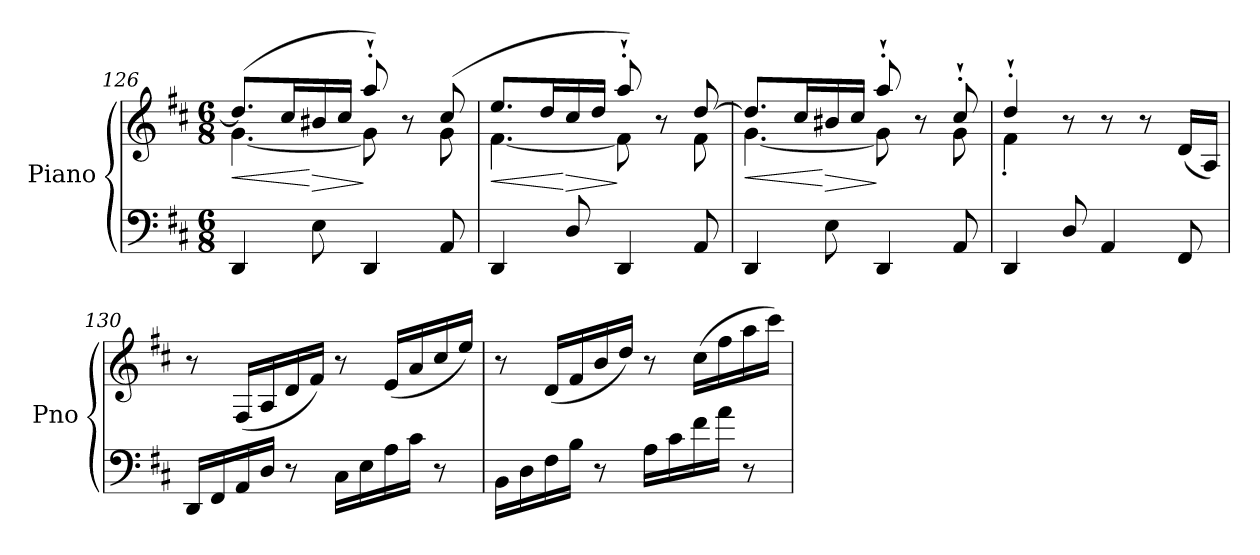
**kern	**kern	**dynam
*part1	*part1	*part1
*staff2	*staff1	*staff1/2
*I"Piano	*	*
*I'Pno	*	*
*clefF4	*clefG2	*
*k[f#c#]	*k[f#c#]	*
*M6/8	*M6/8	*
=126	=126	=126
!	!	!LO:HP:b
*	*^	*
4DD/	(8.dd/L]	[4.g\	<
.	16cc#/L	.	.
!	!	!	!LO:HP:n=1:b
8E\	16b#X/	.	[ >
.	16cc#/JJ	.	.
4DD/	8aa'`/)	8g\]	]
.	8r	8ryy	.
8AA/	(8cc#/	8g\	.
!!LO:LB:g=z	!!
=127	=127	=127	=127
!	!	!	!LO:HP:b
4DD/	8.ee/L	[4.f#\	<
.	16dd/L	.	.
!	!	!	!LO:HP:n=1:b
8D/	16cc#/	.	[ >
.	16dd/JJ	.	.
4DD/	8aa'`/)	8f#\]	]
.	8r	8ryy	.
8AA/	[8dd/	8f#\	.
=128	=128	=128	=128
!	!	!	!LO:HP:b
4DD/	8.dd/L]	[4.g\	<
.	16cc#/L	.	.
!	!	!	!LO:HP:n=1:b
8E\	16b#X/	.	[ >
.	16cc#/JJ	.	.
4DD/	8aa'`/	8g\]	]
.	8r	8ryy	.
8AA/	8cc#'`/	8g\	.
=129	=129	=129	=129
4DD/	4dd'`/	4f#'\	.
8D/	8r	2ryy	.
4AA/	8r	.	.
.	8r	.	.
8FF#/	(16d/LL	.	.
.	16A/JJ)	.	.
*	*v	*v	*
=130	=130	=130
!	!	!LO:DY:b
16DD/LL	8r	other-dynamics
16FF#/	.	.
16AA/	(16F#/LL	.
16D/JJ	16A/	.
8r	16d/	.
.	16f#/JJ)	.
16C#\LL	8r	.
16E\	.	.
16A\	(16e/LL	.
16c#\JJ	16a/	.
8r	16cc#/	.
.	16ee/JJ)	.
!!LO:PB:g=z
=131	=131	=131
16BB\LL	8r	.
16D\	.	.
16F#\	(16d/LL	.
16B\JJ	16f#/	.
8r	16b/	.
.	16dd/JJ)	.
16A\LL	8r	.
16c#\	.	.
16f#\	(16cc#\LL	.
16a\JJ	16ff#\	.
8r	16aa\	.
.	16ccc#\JJ)	.
=	=	=
*-	*-	*-
